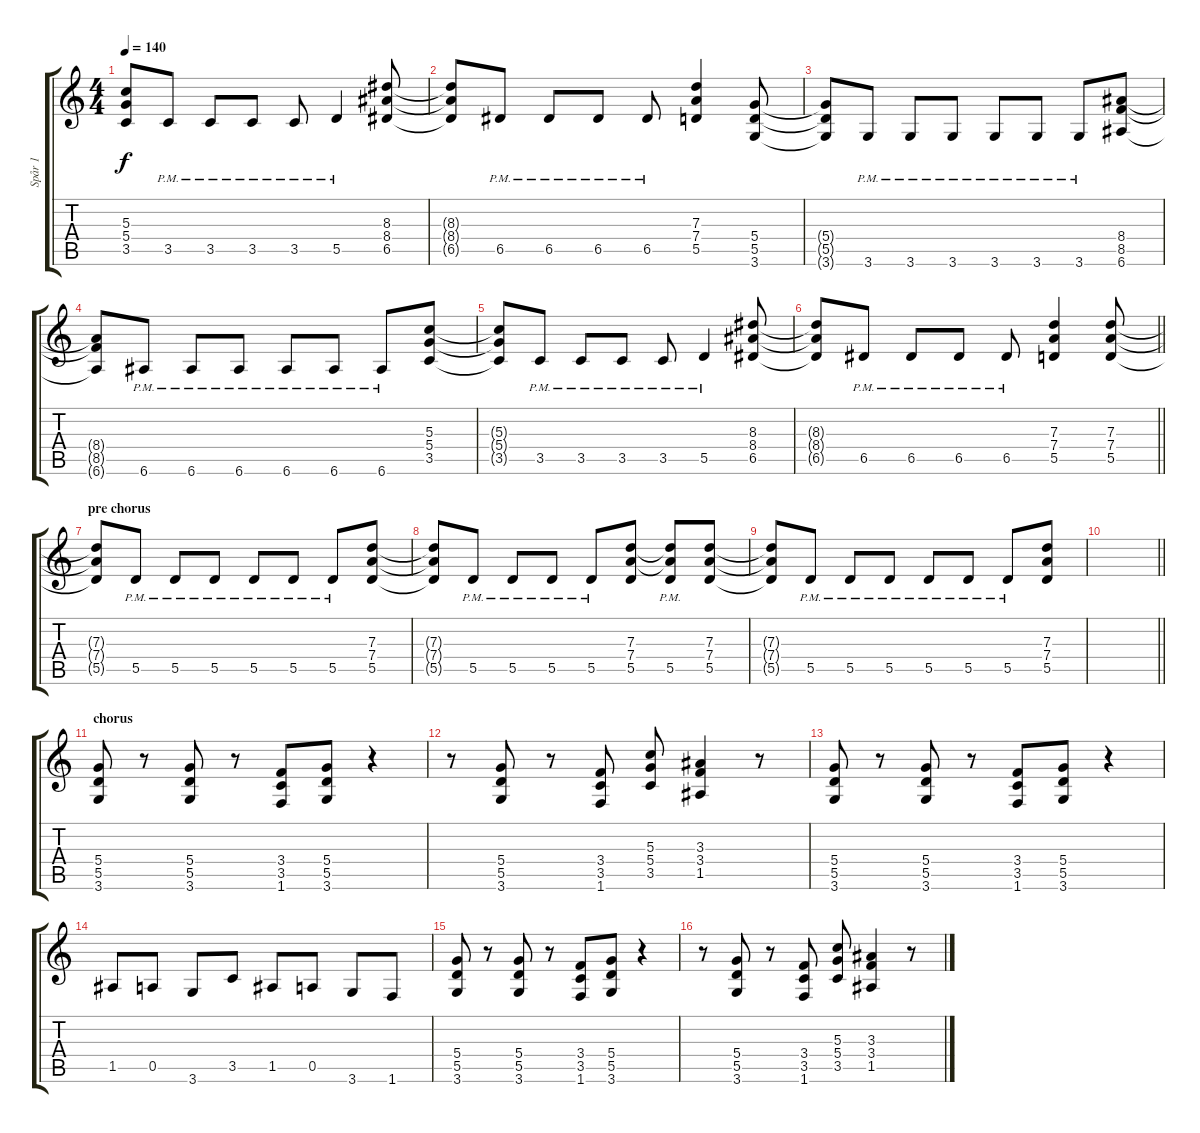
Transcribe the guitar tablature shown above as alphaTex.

\track ("Spår 1" "Spår 1") {instrument overdrivenguitar}
\staff {score tabs}
\tuning (E4 B3 G3 D3 A2 E2) {hide}
\ts (4 4)
\tempo 140
\clef g2
\ks c
(5.3{t} 5.4{t} 3.5{t}).8{dy f} 3.5{pm}.8 3.5{pm}.8 3.5{pm}.8 3.5{pm}.8 5.5{pm}.4 (8.3 8.4 6.5).8 |
(8.3{t} 8.4{t} 6.5{t}).8 6.5{pm}.8 6.5{pm}.8 6.5{pm}.8 6.5{pm}.8 (7.3 7.4 5.5).4 (5.4 5.5 3.6).8 |
(5.4{t} 5.5{t} 3.6{t}).8 3.6{pm}.8 3.6{pm}.8 3.6{pm}.8 3.6{pm}.8 3.6{pm}.8 3.6{pm}.8 (8.4 8.5 6.6).8 |
(8.4{t} 8.5{t} 6.6{t}).8 6.6{pm}.8 6.6{pm}.8 6.6{pm}.8 6.6{pm}.8 6.6{pm}.8 6.6{pm}.8 (5.3 5.4 3.5).8 |
(5.3{t} 5.4{t} 3.5{t}).8 3.5{pm}.8 3.5{pm}.8 3.5{pm}.8 3.5{pm}.8 5.5{pm}.4 (8.3 8.4 6.5).8 |
\barLineRight lightlight
(8.3{t} 8.4{t} 6.5{t}).8 6.5{pm}.8 6.5{pm}.8 6.5{pm}.8 6.5{pm}.8 (7.3 7.4 5.5).4 (7.3 7.4 5.5).8 |
\section ("" "pre chorus")
(7.3{t} 7.4{t} 5.5{t}).8 5.5{pm}.8 5.5{pm}.8 5.5{pm}.8 5.5{pm}.8 5.5{pm}.8 5.5{pm}.8 (7.3 7.4 5.5).8 |
(7.3{t} 7.4{t} 5.5{t}).8 5.5{pm}.8 5.5{pm}.8 5.5{pm}.8 5.5{pm}.8 (7.3 7.4 5.5).8 (7.3{t} 7.4{t} 5.5{pm}).8 (7.3 7.4 5.5).8 |
(7.3{t} 7.4{t} 5.5{t}).8 5.5{pm}.8 5.5{pm}.8 5.5{pm}.8 5.5{pm}.8 5.5{pm}.8 5.5{pm}.8 (7.3 7.4 5.5).8 |
\barLineRight lightlight
|
\section ("" "chorus")
(5.4 5.5 3.6).8 r.8 (5.4 5.5 3.6).8 r.8 (3.4 3.5 1.6).8 (5.4 5.5 3.6).8 r.4 |
r.8 (5.4 5.5 3.6).8 r.8 (3.4 3.5 1.6).8 (5.3 5.4 3.5).8 (3.3 3.4 1.5).4 r.8 |
(5.4 5.5 3.6).8 r.8 (5.4 5.5 3.6).8 r.8 (3.4 3.5 1.6).8 (5.4 5.5 3.6).8 r.4 |
1.5.8 0.5.8 3.6.8 3.5.8 1.5.8 0.5.8 3.6.8 1.6.8 |
(5.4 5.5 3.6).8 r.8 (5.4 5.5 3.6).8 r.8 (3.4 3.5 1.6).8 (5.4 5.5 3.6).8 r.4 |
r.8 (5.4 5.5 3.6).8 r.8 (3.4 3.5 1.6).8 (5.3 5.4 3.5).8 (3.3 3.4 1.5).4 r.8
